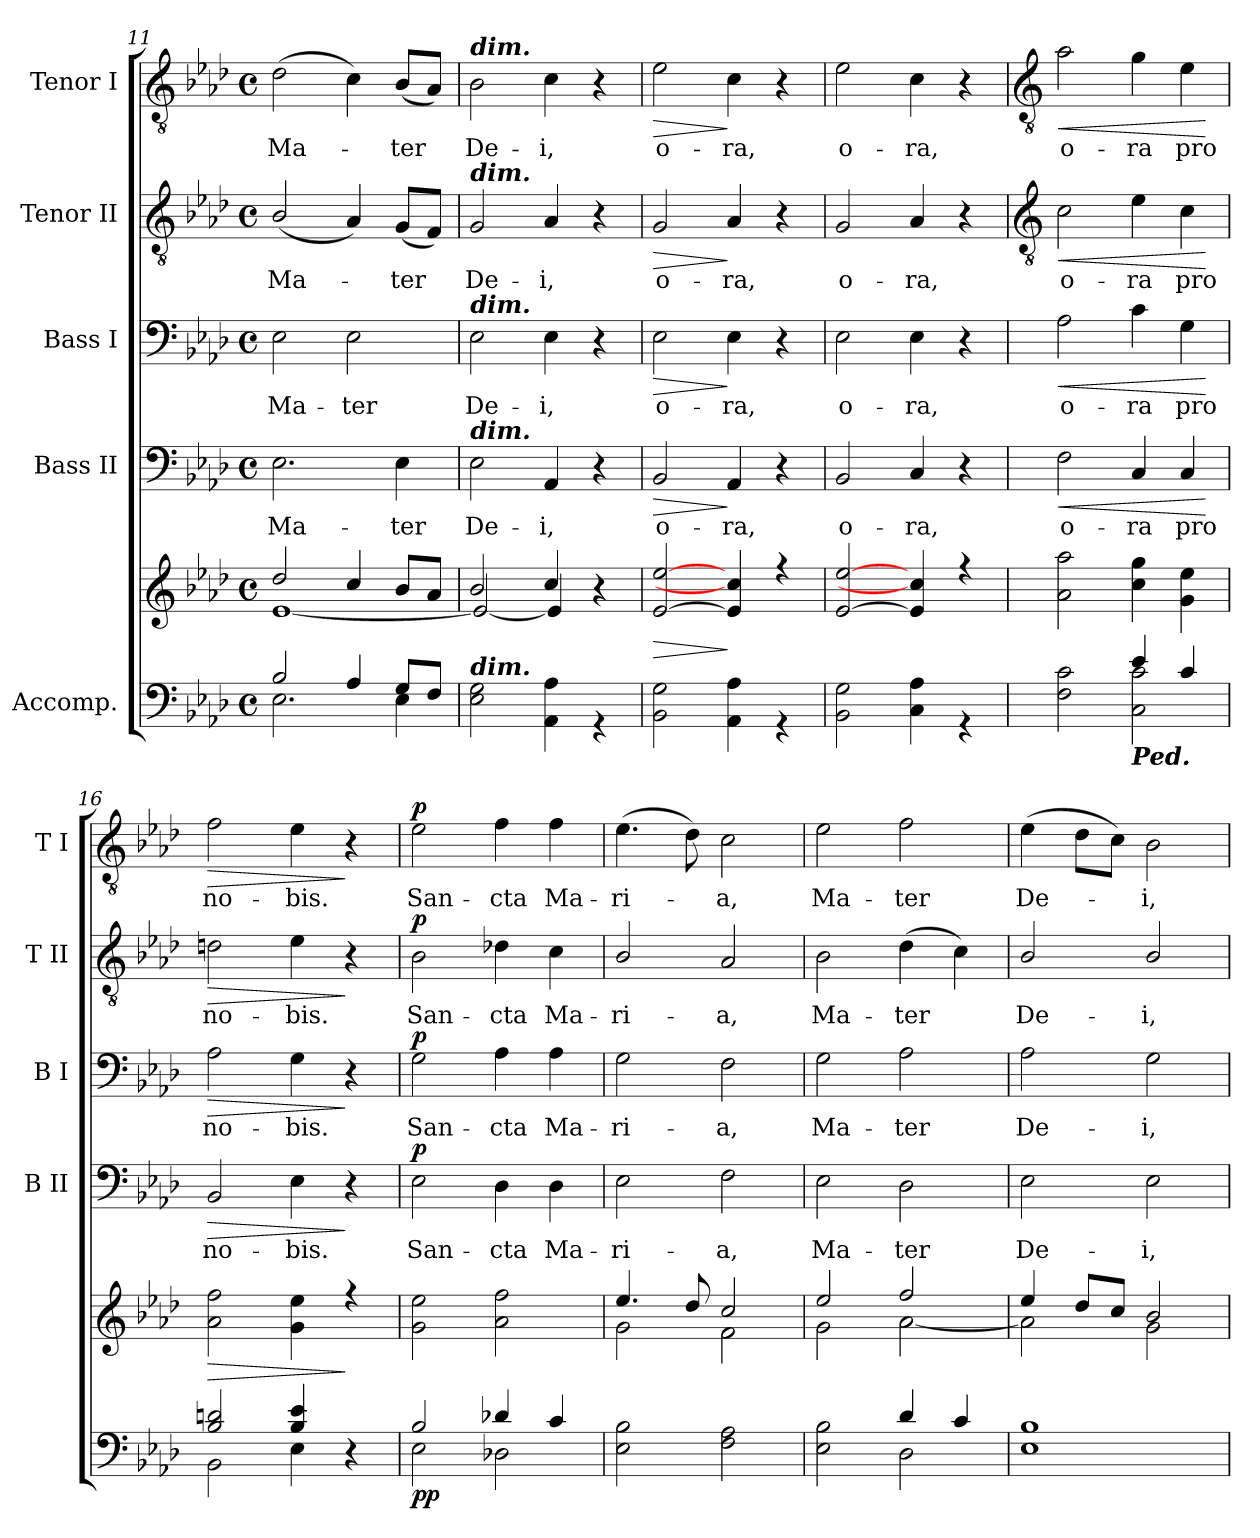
**kern	**kern	**dynam	**kern	**text	**dynam	**kern	**text	**dynam	**kern	**text	**dynam	**kern	**text	**dynam
*part5	*part5	*part5	*part4	*part4	*part4	*part3	*part3	*part3	*part2	*part2	*part2	*part1	*part1	*part1
*staff6	*staff5	*staff5/6	*staff4	*staff4	*staff4	*staff3	*staff3	*staff3	*staff2	*staff2	*staff2	*staff1	*staff1	*staff1
*I"Accomp.	*	*	*I"Bass II	*	*	*I"Bass I	*	*	*I"Tenor II	*	*	*I"Tenor I	*	*
*	*	*	*I'B II	*	*	*I'B I	*	*	*I'T II	*	*	*I'T I	*	*
*clefF4	*clefG2	*	*clefF4	*	*	*clefF4	*	*	*clefGv2	*	*	*clefGv2	*	*
*k[b-e-a-d-]	*k[b-e-a-d-]	*	*k[b-e-a-d-]	*	*	*k[b-e-a-d-]	*	*	*k[b-e-a-d-]	*	*	*k[b-e-a-d-]	*	*
*A-:	*A-:	*	*A-:	*	*	*A-:	*	*	*A-:	*	*	*A-:	*	*
*M4/4	*M4/4	*	*M4/4	*	*	*M4/4	*	*	*M4/4	*	*	*M4/4	*	*
*met(c)	*met(c)	*	*met(c)	*	*	*met(c)	*	*	*met(c)	*	*	*met(c)	*	*
=11	=11	=11	=11	=11	=11	=11	=11	=11	=11	=11	=11	=11	=11	=11
*^	*^	*	*	*	*	*	*	*	*	*	*	*	*	*
!	!	!	!	!	!	!LO:LY:b	!	!	!LO:LY:b	!	!	!LO:LY:b	!	!	!LO:LY:b	!
2B-/	2.E-\	2dd-/	[1e-\	.	2.E-	Ma-	.	2E-	Ma-	.	(<2B-/	Ma-	.	(>2d-	Ma-	.
!	!	!	!	!	!	!	!	!	!LO:LY:b	!	!	!	!	!	!	!
4A-/	.	4cc/	.	.	.	.	.	2E-	-ter	.	4A-)	.	.	4c)	.	.
!	!	!	!	!	!	!LO:LY:b	!	!	!	!	!	!LO:LY:b	!	!	!LO:LY:b	!
8G/L	4E-\	8b-/L	.	.	4E-	-ter	.	.	.	.	(<8GL	ter	.	(<8B-L	ter	.
8F/J	.	8a-/J	.	.	.	.	.	.	.	.	8FJ)	.	.	8A-J)	.	.
=12	=12	=12	=12	=12	=12	=12	=12	=12	=12	=12	=12	=12	=12	=12	=12	=12
!	!	!	!	!	!	!	!	!	!	!	!	!	!	!LO:TX:a:Bi:t=dim.	!	!
!	!	!	!	!	!	!	!	!	!	!	!LO:TX:a:Bi:t=dim.	!	!	!	!	!
!	!	!	!	!	!	!	!	!LO:TX:a:Bi:t=dim.	!	!	!	!	!	!	!	!
!	!	!	!	!	!LO:TX:a:Bi:t=dim.	!	!	!	!	!	!	!	!	!	!	!
!LO:TX:a:Bi:t=dim.	!	!	!	!	!	!	!	!	!	!	!	!	!	!	!	!
!	!	!	!	!	!	!LO:LY:b	!	!	!LO:LY:b	!	!	!LO:LY:b	!	!	!LO:LY:b	!
1ryy	2E-\ 2G\	2b-/	2e-/_	.	2E-	De-	.	2E-	De-	.	2G	De-	.	2B-	De-	.
!	!	!	!	!	!	!LO:LY:b	!	!	!LO:LY:b	!	!	!LO:LY:b	!	!	!LO:LY:b	!
.	4AA-\ 4A-\	4cc/	4e-/]	.	4AA-	-i,	.	4E-	-i,	.	4A-	-i,	.	4c	-i,	.
.	4r	4r	4ryy	.	4r	.	.	4r	.	.	4r	.	.	4r	.	.
=13	=13	=13	=13	=13	=13	=13	=13	=13	=13	=13	=13	=13	=13	=13	=13	=13
!	!	!	!	!LO:HP:b	!	!LO:LY:b	!LO:HP:b	!	!LO:LY:b	!LO:HP:b	!	!LO:LY:b	!LO:HP:b	!	!LO:LY:b	!LO:HP:b
1ryy	2BB-\ 2G\	[2e-/ [2ee-/	1ryy	>	2BB-	o-	>	2E-	o-	>	2G	o-	>	2e-	o-	>
!	!	!	!	!	!	!LO:LY:b	!	!	!LO:LY:b	!	!	!LO:LY:b	!	!	!LO:LY:b	!
.	4AA-\ 4A-\	4e-/] 4cc/]	.	]	4AA-	-ra,	]	4E-	-ra,	]	4A-	-ra,	]	4c	-ra,	]
.	4r	4r	.	.	4r	.	.	4r	.	.	4r	.	.	4r	.	.
=14	=14	=14	=14	=14	=14	=14	=14	=14	=14	=14	=14	=14	=14	=14	=14	=14
!	!	!	!	!	!	!LO:LY:b	!	!	!LO:LY:b	!	!	!LO:LY:b	!	!	!LO:LY:b	!
1ryy	2BB-\ 2G\	[2e-/ [2ee-/	1ryy	.	2BB-	o-	.	2E-	o-	.	2G	o-	.	2e-	o-	.
!	!	!	!	!	!	!LO:LY:b	!	!	!LO:LY:b	!	!	!LO:LY:b	!	!	!LO:LY:b	!
.	4C\ 4A-\	4e-/] 4cc/]	.	.	4C	-ra,	.	4E-	-ra,	.	4A-	-ra,	.	4c	-ra,	.
.	4r	4r	.	.	4r	.	.	4r	.	.	4r	.	.	4r	.	.
!!LO:LB:g=z
=15	=15	=15	=15	=15	=15	=15	=15	=15	=15	=15	=15	=15	=15	=15	=15	=15
*	*	*	*	*	*	*	*	*	*	*	*clefGv2	*	*	*clefGv2	*	*
!	!	!	!	!LO:HP:b	!	!LO:LY:b	!LO:HP:b	!	!LO:LY:b	!LO:HP:b	!	!LO:LY:b	!LO:HP:b	!	!LO:LY:b	!LO:HP:b
2ryy	2F\ 2c\	2a-\ 2aa-\	1ryy	<	2F	o-	<	2A-	o-	<	2c	o-	<	2a-	o-	<
!LO:TX:b:Bi:t=Ped.	!	!	!	!	!	!	!	!	!	!	!	!	!	!	!	!
!	!	!	!	!	!	!LO:LY:b	!	!	!LO:LY:b	!	!	!LO:LY:b	!	!	!LO:LY:b	!
4e-/	2C\ 2c\	4cc\ 4gg\	.	.	4C	-ra	.	4c	-ra	.	4e-	-ra	.	4g	-ra	.
!	!	!	!	!	!	!LO:LY:b	!	!	!LO:LY:b	!	!	!LO:LY:b	!	!	!LO:LY:b	!
4c/	.	4g\ 4ee-\	.	.	4C	pro	.	4G	pro	.	4c	pro	.	4e-	pro	.
*v	*v	*	*	*	*	*	*	*	*	*	*	*	*	*	*	*
*	*v	*v	*	*	*	*	*	*	*	*	*	*	*	*	*
.	.	[	.	.	[	.	.	[	.	.	[	.	.	[
=16	=16	=16	=16	=16	=16	=16	=16	=16	=16	=16	=16	=16	=16	=16
*^	*	*	*	*	*	*	*	*	*	*	*	*	*	*
!	!	!	!LO:HP:b	!	!LO:LY:b	!LO:HP:b	!	!LO:LY:b	!LO:HP:b	!	!LO:LY:b	!LO:HP:b	!	!LO:LY:b	!LO:HP:b
*	*	*^	*	*	*	*	*	*	*	*	*	*	*	*	*
2B-/ 2dn/	2BB-\	2a-\ 2ff\	1ryy	>	2BB-	no-	>	2A-	no-	>	2dn	no-	>	2f	no-	>
!	!	!	!	!	!	!LO:LY:b	!	!	!LO:LY:b	!	!	!LO:LY:b	!	!	!LO:LY:b	!
4B-/ 4e-/	4E-\	4g\ 4ee-\	.	.	4E-	-bis.	.	4G	-bis.	.	4e-	-bis.	.	4e-	-bis.	.
4ryy	4r	4r	.	]	4r	.	]	4r	.	]	4r	.	]	4r	.	]
=17	=17	=17	=17	=17	=17	=17	=17	=17	=17	=17	=17	=17	=17	=17	=17	=17
!	!	!	!	!LO:DY:b=2	!	!LO:LY:b	!	!	!LO:LY:b	!	!	!LO:LY:b	!	!	!LO:LY:b	!
!	!	!	!	!LO:DY:n=1:b	!	!	!LO:DY:b	!	!	!LO:DY:b	!	!	!LO:DY:b	!	!	!LO:DY:b
2B-/	2E-\	2g\ 2ee-\	1ryy	p p	2E-	San-	p	2G	San-	p	2B-	San-	p	2e-	San-	p
!	!	!	!	!	!	!LO:LY:b	!	!	!LO:LY:b	!	!	!LO:LY:b	!	!	!LO:LY:b	!
4d-X/	2D-X\	2a-\ 2ff\	.	.	4D-	-cta	.	4A-	-cta	.	4d-X	-cta	.	4f	-cta	.
!	!	!	!	!	!	!LO:LY:b	!	!	!LO:LY:b	!	!	!LO:LY:b	!	!	!LO:LY:b	!
4c/	.	.	.	.	4D-	Ma-	.	4A-	Ma-	.	4c	Ma-	.	4f	Ma-	.
=18	=18	=18	=18	=18	=18	=18	=18	=18	=18	=18	=18	=18	=18	=18	=18	=18
!	!	!	!	!	!	!LO:LY:b	!	!	!LO:LY:b	!	!	!LO:LY:b	!	!	!LO:LY:b	!
1ryy	2E-\ 2B-\	4.ee-/	2g\	.	2E-	-ri-	.	2G	-ri-	.	2B-/	-ri-	.	(>4.e-	-ri-	.
.	.	8dd-/	.	.	.	.	.	.	.	.	.	.	.	8d-)	.	.
!	!	!	!	!	!	!LO:LY:b	!	!	!LO:LY:b	!	!	!LO:LY:b	!	!	!LO:LY:b	!
.	2F\ 2A-\	2cc/	2f\	.	2F	-a,	.	2F	-a,	.	2A-	-a,	.	2c	a,	.
=19	=19	=19	=19	=19	=19	=19	=19	=19	=19	=19	=19	=19	=19	=19	=19	=19
!	!	!	!	!	!	!LO:LY:b	!	!	!LO:LY:b	!	!	!LO:LY:b	!	!	!LO:LY:b	!
2ryy	2E-\ 2B-\	2ee-/	2g\	.	2E-	Ma-	.	2G	Ma-	.	2B-	Ma-	.	2e-	Ma-	.
!	!	!	!	!	!	!LO:LY:b	!	!	!LO:LY:b	!	!	!LO:LY:b	!	!	!LO:LY:b	!
4d-/	2D-\	2ff/	[2a-\	.	2D-	-ter	.	2A-	-ter	.	(>4d-	-ter	.	2f	-ter	.
4c/	.	.	.	.	.	.	.	.	.	.	4c)	.	.	.	.	.
=20	=20	=20	=20	=20	=20	=20	=20	=20	=20	=20	=20	=20	=20	=20	=20	=20
!	!	!	!	!	!	!LO:LY:b	!	!	!LO:LY:b	!	!	!LO:LY:b	!	!	!LO:LY:b	!
1ryy	1E-\ 1B-\	4ee-/	2a-\]	.	2E-	De-	.	2A-	De-	.	2B-/	De-	.	(>4e-	De-	.
.	.	8dd-/L	.	.	.	.	.	.	.	.	.	.	.	8d-L	.	.
.	.	8cc/J	.	.	.	.	.	.	.	.	.	.	.	8cJ)	.	.
!	!	!	!	!	!	!LO:LY:b	!	!	!LO:LY:b	!	!	!LO:LY:b	!	!	!LO:LY:b	!
.	.	2b-/	2g\	.	2E-	-i,	.	2G	-i,	.	2B-/	-i,	.	2B-	i,	.
*v	*v	*	*	*	*	*	*	*	*	*	*	*	*	*	*	*
*	*v	*v	*	*	*	*	*	*	*	*	*	*	*	*	*
=	=	=	=	=	=	=	=	=	=	=	=	=	=	=
*-	*-	*-	*-	*-	*-	*-	*-	*-	*-	*-	*-	*-	*-	*-
